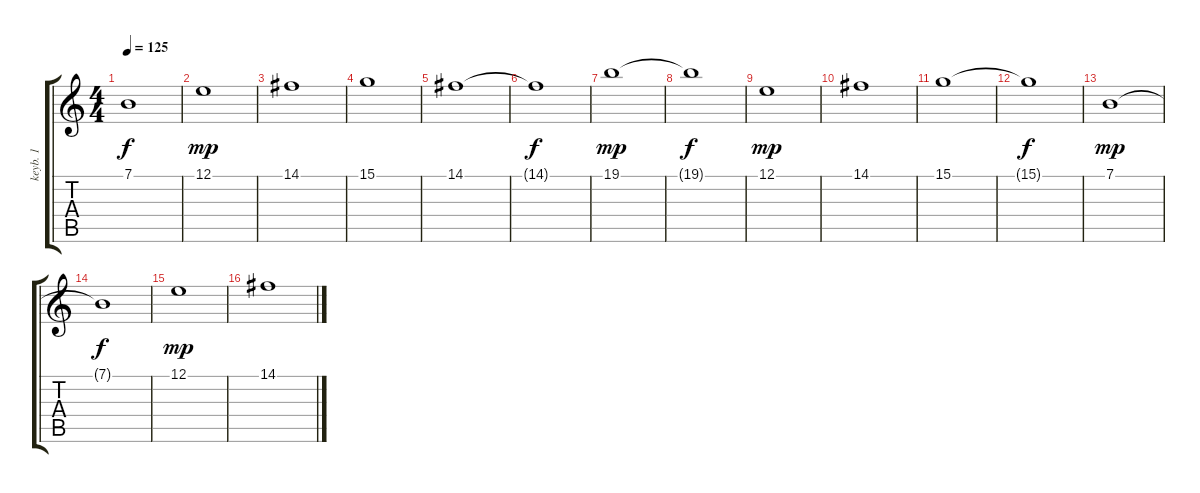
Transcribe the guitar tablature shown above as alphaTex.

\track ("keyb. 1" "keyb. 1") {instrument stringensemble1}
\staff {score tabs}
\tuning (E4 B3 G3 D3 A2 E2) {hide}
\ts (4 4)
\tempo 125
\clef g2
\ks c
7.1{t}.1{dy f} |
12.1.1{dy mp} |
14.1.1 |
15.1.1 |
14.1.1 |
14.1{t}.1{dy f} |
19.1.1{dy mp} |
19.1{t}.1{dy f} |
12.1.1{dy mp} |
14.1.1 |
15.1.1 |
15.1{t}.1{dy f} |
7.1.1{dy mp} |
7.1{t}.1{dy f} |
12.1.1{dy mp} |
14.1.1
